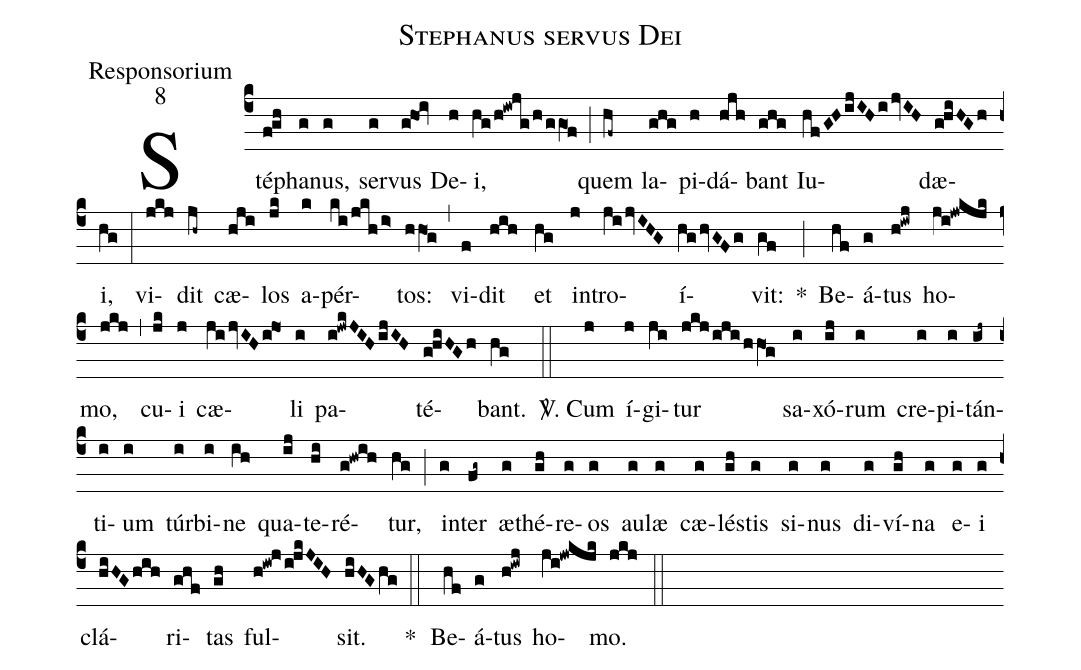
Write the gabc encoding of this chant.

name:Stephanus servus Dei;
office-part:Responsorium;
mode:8;
%%
(c4) Sté(f!gh)pha(g)nus,(g) ser(g)vus(g@ho@iv) De(h)i,(hg/h@iw@jg/h/ggO1f) (;) quem(hf~) la(ghg)pi(h)dá(hjh)bant(ghg) Iu(hf/GHijIHijvIH)dæ(g!hiHGh)i,(hg) (:) vi(jkj)dit(jh~) cæ(hji)los(jk) a(k)pér(ki/jkh/i>)tos:(hhO1g) (,) vi(f)dit(hih) et(hg) in(j)tro(ji/jvIHG)í(hg/hvGFg)vit:(gf) *(;) Be(hf)á(g)tus(h!iwj) ho(ji@jwkjk)mo,(jkj) (,) cu(jk)i(j) cæ(ji/jvIHijO1)li(i) pa(i!jwkJIHijIH)té(g!hiHGh)bant.(hg) (::) <sp>V/</sp>. Cum(j) í(j)gi(ji)tur(jkj/iji/hhO1g) sa(i)xó(ij)rum(i) cre(i)pi(i)tán(ij~)ti(i)um(i) túr(i)bi(i)ne(ih) qua(ij)te(hi)ré(g@hw@ih)tur,(hg) (;) in(g)ter(fg~) æ(g)thé(gh)re(g)os(g) au(g)læ(g) cæ(g)lés(gh)tis(g) si(g)nus(g) di(g)ví(gh)na(g) e(g)i(g) clá(hiHGhih)ri(ghf)tas(gh) ful(h@iw@j/i!jkJIH)sit.(hiHGhg) (::) *() Be(hf)á(g)tus(h!iwj) ho(ji@jwkjk)mo.(jkj) (::)
